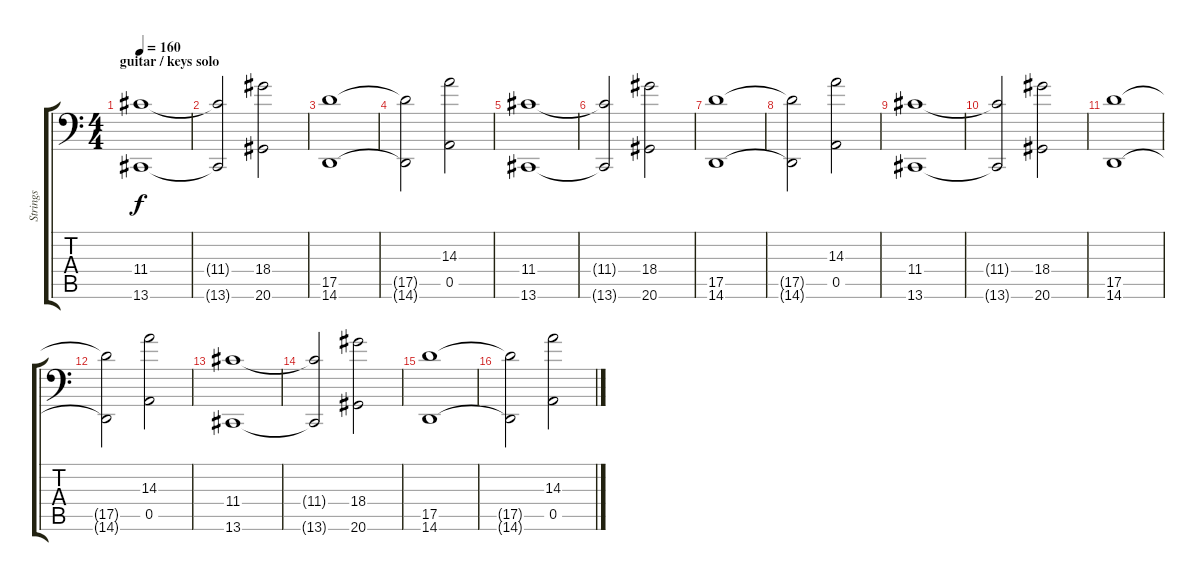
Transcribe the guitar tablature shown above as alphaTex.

\track ("Strings" "Strings") {instrument stringensemble1}
\staff {score tabs}
\tuning (E4 B3 G3 D3 A2 C1) {hide}
\ts (4 4)
\section ("" "guitar / keys solo")
\tempo 160
\clef f4
\ks c
(11.4 13.6).1{dy f volume 14 instrument stringensemble1} |
(11.4{t} 13.6{t}).2 (18.4 20.6).2 |
(17.5 14.6).1{volume 14 instrument stringensemble1} |
(17.5{t} 14.6{t}).2 (14.3 0.5).2 |
(11.4 13.6).1{volume 14 instrument stringensemble1} |
(11.4{t} 13.6{t}).2 (18.4 20.6).2 |
(17.5 14.6).1{volume 14 instrument stringensemble1} |
(17.5{t} 14.6{t}).2 (14.3 0.5).2 |
(11.4 13.6).1{volume 14 instrument stringensemble1} |
(11.4{t} 13.6{t}).2 (18.4 20.6).2 |
(17.5 14.6).1{volume 14 instrument stringensemble1} |
(17.5{t} 14.6{t}).2 (14.3 0.5).2 |
(11.4 13.6).1{volume 14 instrument stringensemble1} |
(11.4{t} 13.6{t}).2 (18.4 20.6).2 |
(17.5 14.6).1{volume 14 instrument stringensemble1} |
(17.5{t} 14.6{t}).2 (14.3 0.5).2
